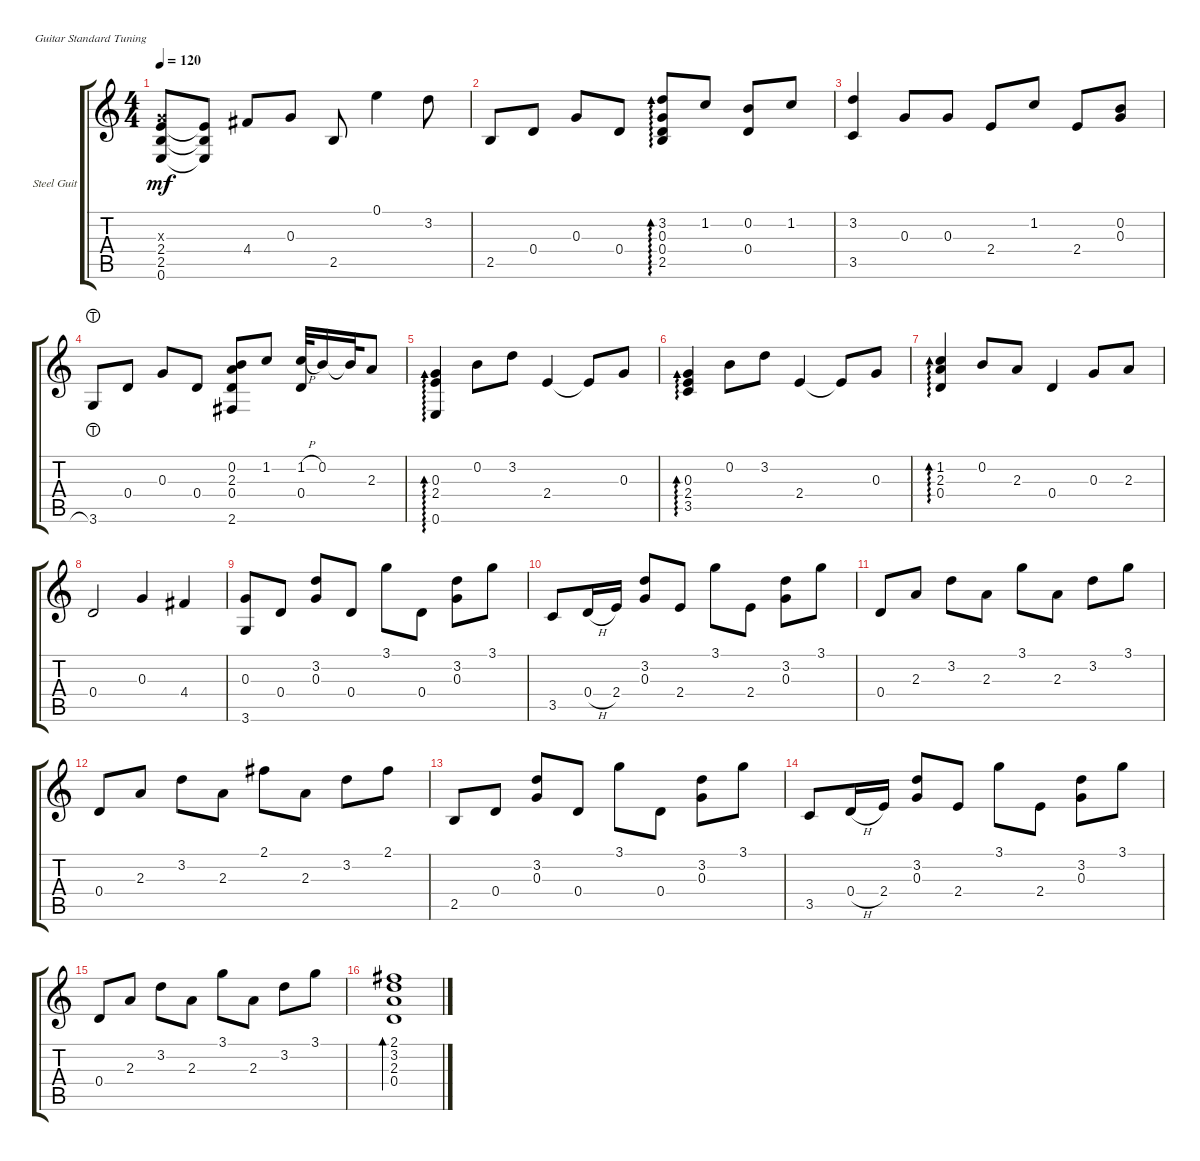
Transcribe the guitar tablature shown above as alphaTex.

\defaultSystemsLayout 4
\bracketExtendMode groupsimilarinstruments
\firstSystemTrackNameOrientation horizontal
\otherSystemsTrackNameOrientation horizontal
\track ("Steel Guitar" "Steel Guit") {instrument acousticguitarsteel}
\staff {score tabs}
\tuning (E4 B3 G3 D3 A2 E2)
\ts (4 4)
\tempo 120
\clef g2
\ks c
(0.6 2.5 2.4 0.3{x}).8{dy mf} (0.6{t} 2.5{t} 2.4{t}).8 4.4.8 0.3.8 2.5.8 0.1.4 3.2.8 |
2.5.8 0.4.8 0.3.8 0.4.8 (3.2 2.5 0.4 0.3).8{ad 0} 1.2.8 (0.2 0.4).8 1.2.8 |
(3.5 3.2).4 0.3.8 0.3.8 2.4.8 1.2.8 2.4.8 (0.2 0.3).8 |
3.6{lht}.8 0.4.8 0.3.8 0.4.8 (2.6 0.4 2.3 0.2).8 1.2.8 (1.2{h} 0.4).32 0.2.16 0.2{t}.32 2.3.8 |
(0.6 2.4 0.3).4{ad 0} 0.2.8 3.2.8 2.4.4 2.4{t}.8 0.3.8 |
(0.3 3.5 2.4).4{ad 0} 0.2.8 3.2.8 2.4.4 2.4{t}.8 0.3.8 |
(1.2 0.4 2.3).4{ad 0} 0.2.8 2.3.8 0.4.4 0.3.8 2.3.8 |
0.4.2 0.3.4 4.4.4 |
(3.6 0.3).8 0.4.8 (0.3 3.2).8 0.4.8 3.1.8 0.4.8 (0.3 3.2).8 3.1.8 |
3.5.8 0.4{h}.16 2.4.16 (0.3 3.2).8 2.4.8 3.1.8 2.4.8 (0.3 3.2).8 3.1.8 |
0.4.8 2.3.8 3.2.8 2.3.8 3.1.8 2.3.8 3.2.8 3.1.8 |
0.4.8 2.3.8 3.2.8 2.3.8 2.1.8 2.3.8 3.2.8 2.1.8 |
2.5.8 0.4.8 (0.3 3.2).8 0.4.8 3.1.8 0.4.8 (0.3 3.2).8 3.1.8 |
3.5.8 0.4{h}.16 2.4.16 (0.3 3.2).8 2.4.8 3.1.8 2.4.8 (0.3 3.2).8 3.1.8 |
0.4.8 2.3.8 3.2.8 2.3.8 3.1.8 2.3.8 3.2.8 3.1.8 |
(0.4 2.3 3.2 2.1).1{bd 144}
